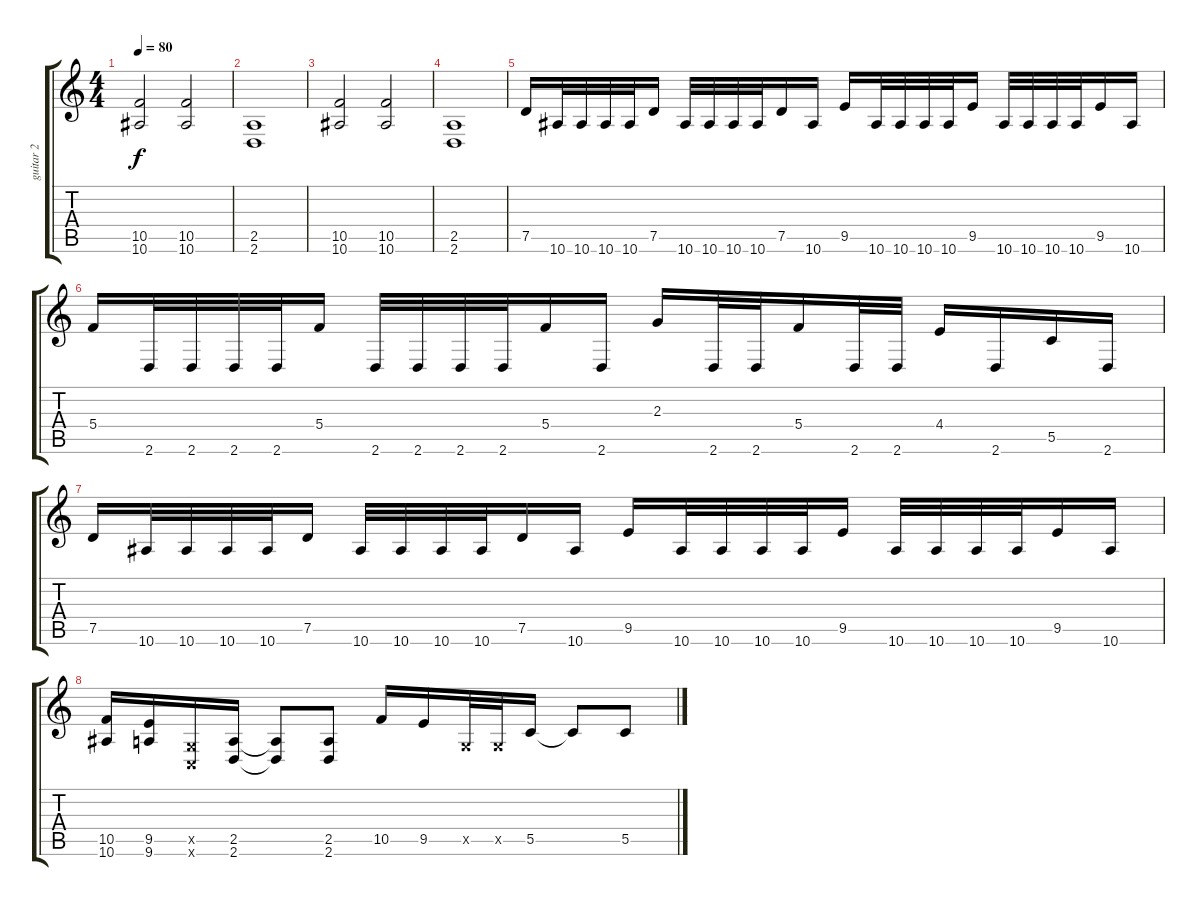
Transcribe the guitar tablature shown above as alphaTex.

\track ("guitar 2" "guitar 2") {instrument overdrivenguitar}
\staff {score tabs}
\tuning (D4 A3 F3 C3 G2 C2) {hide}
\ts (4 4)
\tempo 80
\clef g2
\ks c
(10.5 10.6).2{dy f instrument overdrivenguitar} (10.5 10.6).2 |
(2.5 2.6).1 |
(10.5 10.6).2 (10.5 10.6).2 |
(2.5 2.6).1 |
7.5.16 10.6.32 10.6.32 10.6.32 10.6.32 7.5.16 10.6.32 10.6.32 10.6.32 10.6.32 7.5.16 10.6.16 9.5.16 10.6.32 10.6.32 10.6.32 10.6.32 9.5.16 10.6.32 10.6.32 10.6.32 10.6.32 9.5.16 10.6.16 |
5.4.16 2.6.32 2.6.32 2.6.32 2.6.32 5.4.16 2.6.32 2.6.32 2.6.32 2.6.32 5.4.16 2.6.16 2.3.16 2.6.32 2.6.32 5.4.16 2.6.32 2.6.32 4.4.16 2.6.16 5.5.16 2.6.16 |
7.5.16 10.6.32 10.6.32 10.6.32 10.6.32 7.5.16 10.6.32 10.6.32 10.6.32 10.6.32 7.5.16 10.6.16 9.5.16 10.6.32 10.6.32 10.6.32 10.6.32 9.5.16 10.6.32 10.6.32 10.6.32 10.6.32 9.5.16 10.6.16 |
(10.5 10.6).16 (9.5 9.6).16 (0.5{x} 0.6{x}).16 (2.5 2.6).16 (2.5{t} 2.6{t}).8 (2.5 2.6).8 10.5.16 9.5.16 0.5{x}.32 0.5{x}.32 5.5.16 5.5{t}.8 5.5.8
